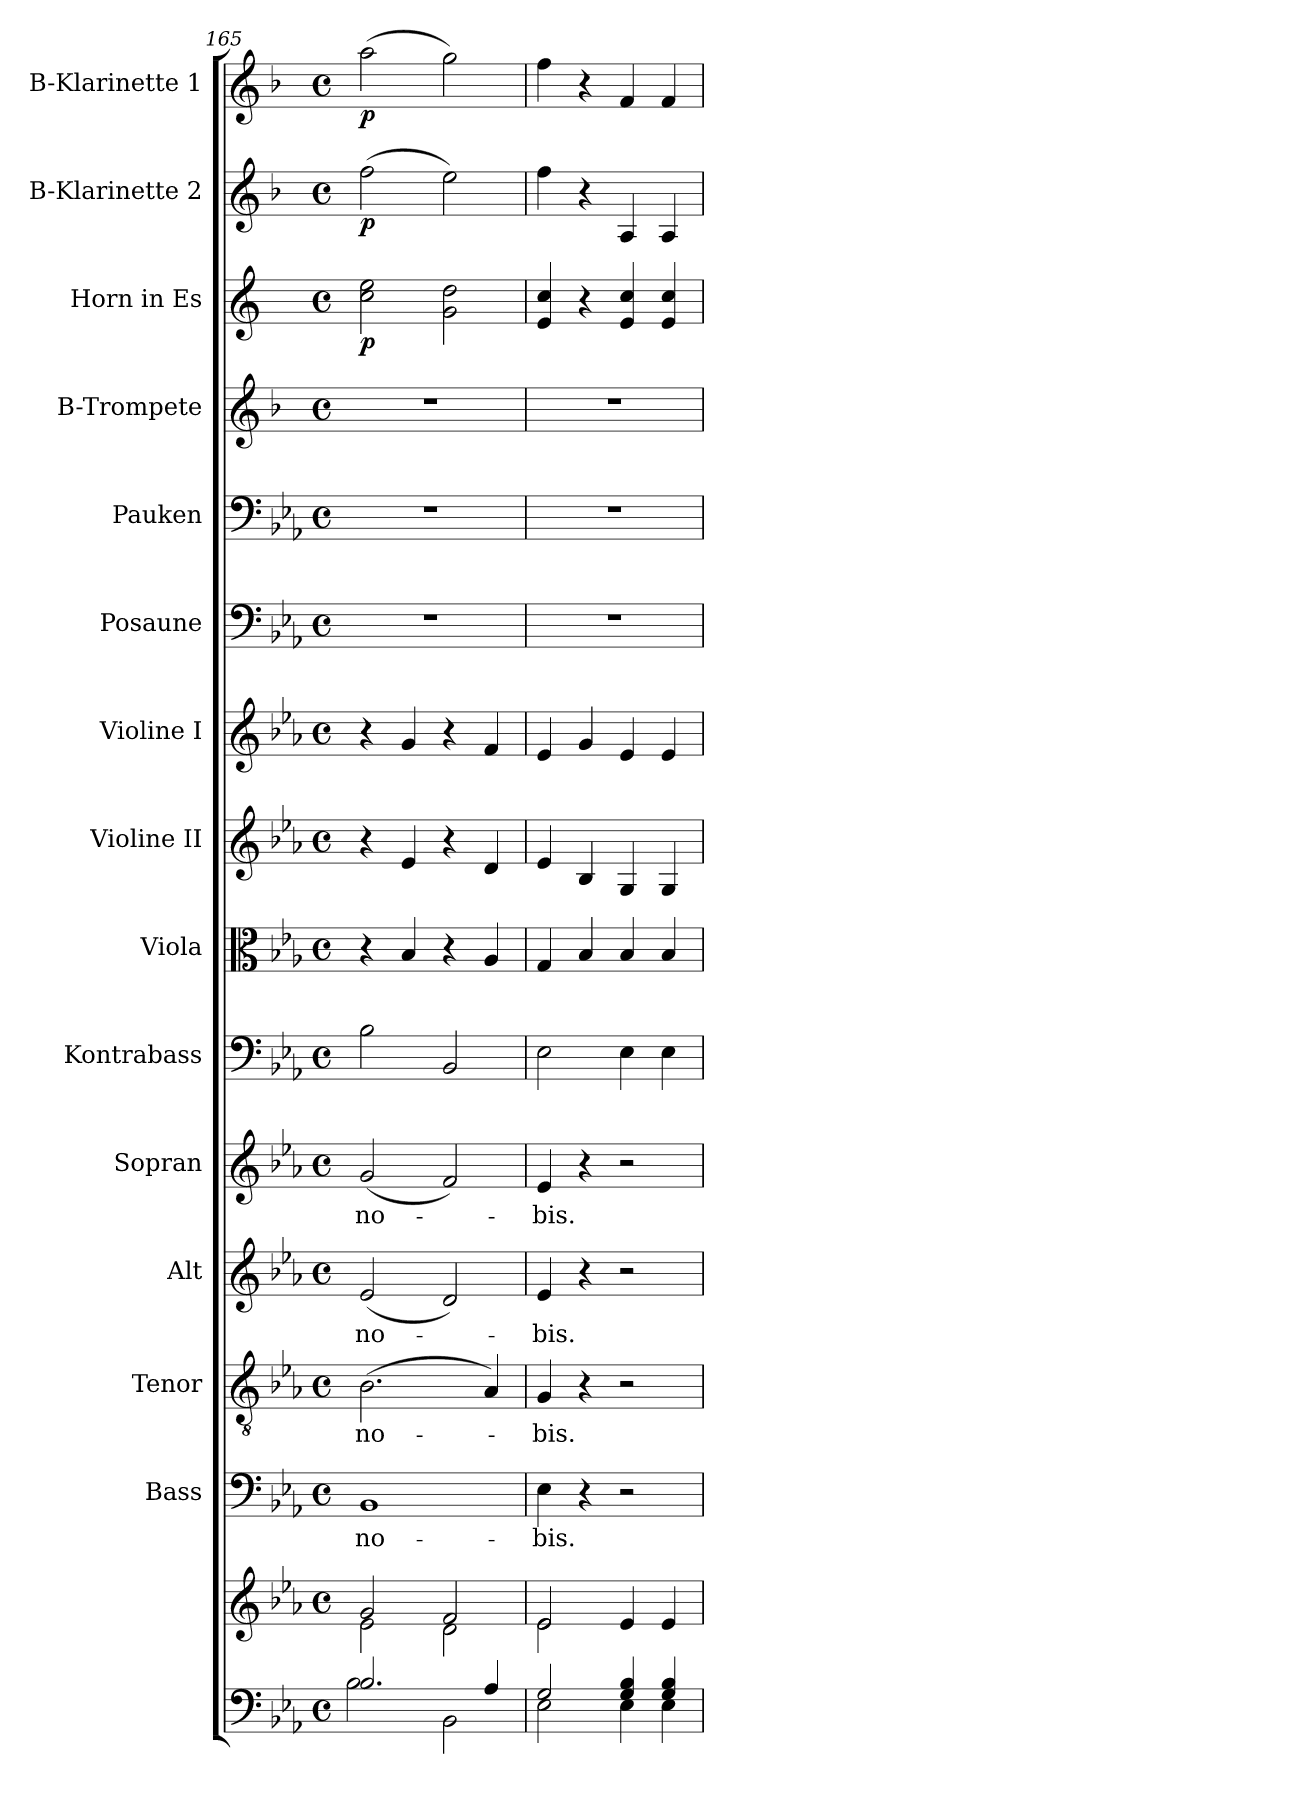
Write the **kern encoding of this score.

**kern	**kern	**kern	**text	**kern	**text	**kern	**text	**kern	**text	**kern	**kern	**kern	**kern	**kern	**kern	**kern	**kern	**dynam	**kern	**dynam	**kern	**dynam
*part15	*part15	*part14	*part14	*part13	*part13	*part12	*part12	*part11	*part11	*part10	*part9	*part8	*part7	*part6	*part5	*part4	*part3	*part3	*part2	*part2	*part1	*part1
*staff16	*staff15	*staff14	*staff14	*staff13	*staff13	*staff12	*staff12	*staff11	*staff11	*staff10	*staff9	*staff8	*staff7	*staff6	*staff5	*staff4	*staff3	*staff3	*staff2	*staff2	*staff1	*staff1
*	*	*I"Bass	*	*I"Tenor	*	*I"Alt	*	*I"Sopran	*	*I"Kontrabass	*I"Viola	*I"Violine II	*I"Violine I	*I"Posaune	*I"Pauken	*I"B-Trompete	*I"Horn in Es	*	*I"B-Klarinette 2	*	*I"B-Klarinette 1	*
*	*	*I'B.	*	*I'T.	*	*I'A.	*	*I'S.	*	*I'Kb.	*I'Vla.	*I'Vl. II	*I'Vl. I	*I'Pos.	*I'Pk.	*I'B Trp.	*	*	*I'B Kl. 2	*	*I'B Kl. 1	*
*clefF4	*clefG2	*clefF4	*	*clefGv2	*	*clefG2	*	*clefG2	*	*clefF4	*clefC3	*clefG2	*clefG2	*clefF4	*clefF4	*clefG2	*clefG2	*	*clefG2	*	*clefG2	*
*	*	*	*	*	*	*	*	*	*	*ITrd7c12	*	*	*	*	*	*ITrd1c2	*ITrd5c9	*	*ITrd1c2	*	*ITrd1c2	*
*k[b-e-a-]	*k[b-e-a-]	*k[b-e-a-]	*	*k[b-e-a-]	*	*k[b-e-a-]	*	*k[b-e-a-]	*	*k[b-e-a-]	*k[b-e-a-]	*k[b-e-a-]	*k[b-e-a-]	*k[b-e-a-]	*k[b-e-a-]	*k[b-e-a-]	*k[b-e-a-]	*	*k[b-e-a-]	*	*k[b-e-a-]	*
*E-:	*E-:	*E-:	*	*E-:	*	*E-:	*	*E-:	*	*E-:	*E-:	*E-:	*E-:	*E-:	*E-:	*E-:	*E-:	*	*E-:	*	*E-:	*
*M4/4	*M4/4	*M4/4	*	*M4/4	*	*M4/4	*	*M4/4	*	*M4/4	*M4/4	*M4/4	*M4/4	*M4/4	*M4/4	*M4/4	*M4/4	*	*M4/4	*	*M4/4	*
*met(c)	*met(c)	*met(c)	*	*met(c)	*	*met(c)	*	*met(c)	*	*met(c)	*met(c)	*met(c)	*met(c)	*met(c)	*met(c)	*met(c)	*met(c)	*	*met(c)	*	*met(c)	*
=165	=165	=165	=165	=165	=165	=165	=165	=165	=165	=165	=165	=165	=165	=165	=165	=165	=165	=165	=165	=165	=165	=165
*^	*^	*	*	*	*	*	*	*	*	*	*	*	*	*	*	*	*	*	*	*	*	*
!	!	!	!	!	!LO:LY:b	!	!LO:LY:b	!	!LO:LY:b	!	!LO:LY:b	!	!	!	!	!	!	!	!	!LO:DY:b	!	!LO:DY:b	!	!LO:DY:b
2.B-/	2B-\	2g/	2e-\	1BB-	no-	(>2.B-\	no-	(<2e-/	no-	(<2g/	no-	2BB-\	4r	4r	4r	1r	1r	1r	2e-\ 2g\	p	(>2ee-\	p	(>2gg\	p
.	.	.	.	.	.	.	.	.	.	.	.	.	4B-/	4e-/	4g/	.	.	.	.	.	.	.	.	.
.	2BB-\	2f/	2d\	.	.	.	.	2d/)	.	2f/)	.	2BBB-/	4r	4r	4r	.	.	.	2B-\ 2f\	.	2dd\)	.	2ff\)	.
4A-/	.	.	.	.	.	4A-/)	.	.	.	.	.	.	4A-/	4d/	4f/	.	.	.	.	.	.	.	.	.
=166	=166	=166	=166	=166	=166	=166	=166	=166	=166	=166	=166	=166	=166	=166	=166	=166	=166	=166	=166	=166	=166	=166	=166	=166
!	!	!	!	!	!LO:LY:b	!	!LO:LY:b	!	!LO:LY:b	!	!LO:LY:b	!	!	!	!	!	!	!	!	!	!	!	!	!
2G/	2E-\	2e-/	2e-\	4E-\	-bis.	4G/	-bis.	4e-/	-bis.	4e-/	-bis.	2EE-\	4G/	4e-/	4e-/	1r	1r	1r	4G/ 4e-/	.	4ee-\	.	4ee-\	.
.	.	.	.	4r	.	4r	.	4r	.	4r	.	.	4B-/	4B-/	4g/	.	.	.	4r	.	4r	.	4r	.
4G/ 4B-/	4E-\	4e-/	2ryy	2r	.	2r	.	2r	.	2r	.	4EE-\	4B-/	4G/	4e-/	.	.	.	4G/ 4e-/	.	4G/	.	4e-/	.
4G/ 4B-/	4E-\	4e-/	.	.	.	.	.	.	.	.	.	4EE-\	4B-/	4G/	4e-/	.	.	.	4G/ 4e-/	.	4G/	.	4e-/	.
*v	*v	*	*	*	*	*	*	*	*	*	*	*	*	*	*	*	*	*	*	*	*	*	*	*
*	*v	*v	*	*	*	*	*	*	*	*	*	*	*	*	*	*	*	*	*	*	*	*	*
=	=	=	=	=	=	=	=	=	=	=	=	=	=	=	=	=	=	=	=	=	=	=
*-	*-	*-	*-	*-	*-	*-	*-	*-	*-	*-	*-	*-	*-	*-	*-	*-	*-	*-	*-	*-	*-	*-
